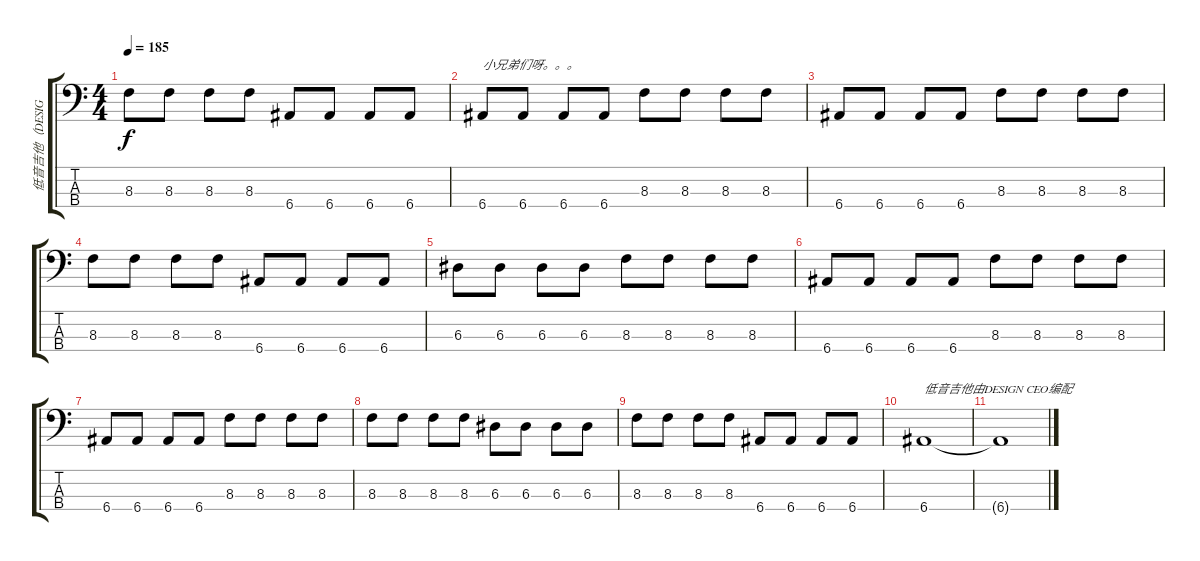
\track ("低音吉他（DESIGN CEO）" "低音吉他（DESIG") {instrument electricbassfinger}
\staff {score tabs}
\tuning (G2 D2 A1 E1) {hide}
\ts (4 4)
\tempo 185
\clef f4
\ks c
8.3.8{dy f} 8.3.8 8.3.8 8.3.8 6.4.8 6.4.8 6.4.8 6.4.8 |
6.4.8{txt "小兄弟们呀。。。"} 6.4.8 6.4.8 6.4.8 8.3.8 8.3.8 8.3.8 8.3.8 |
6.4.8 6.4.8 6.4.8 6.4.8 8.3.8 8.3.8 8.3.8 8.3.8 |
8.3.8 8.3.8 8.3.8 8.3.8 6.4.8 6.4.8 6.4.8 6.4.8 |
6.3.8 6.3.8 6.3.8 6.3.8 8.3.8 8.3.8 8.3.8 8.3.8 |
6.4.8 6.4.8 6.4.8 6.4.8 8.3.8 8.3.8 8.3.8 8.3.8 |
6.4.8 6.4.8 6.4.8 6.4.8 8.3.8 8.3.8 8.3.8 8.3.8 |
8.3.8 8.3.8 8.3.8 8.3.8 6.3.8 6.3.8 6.3.8 6.3.8 |
8.3.8 8.3.8 8.3.8 8.3.8 6.4.8 6.4.8 6.4.8 6.4.8 |
6.4.1{txt "低音吉他由DESIGN CEO编配"} |
6.4{t}.1
